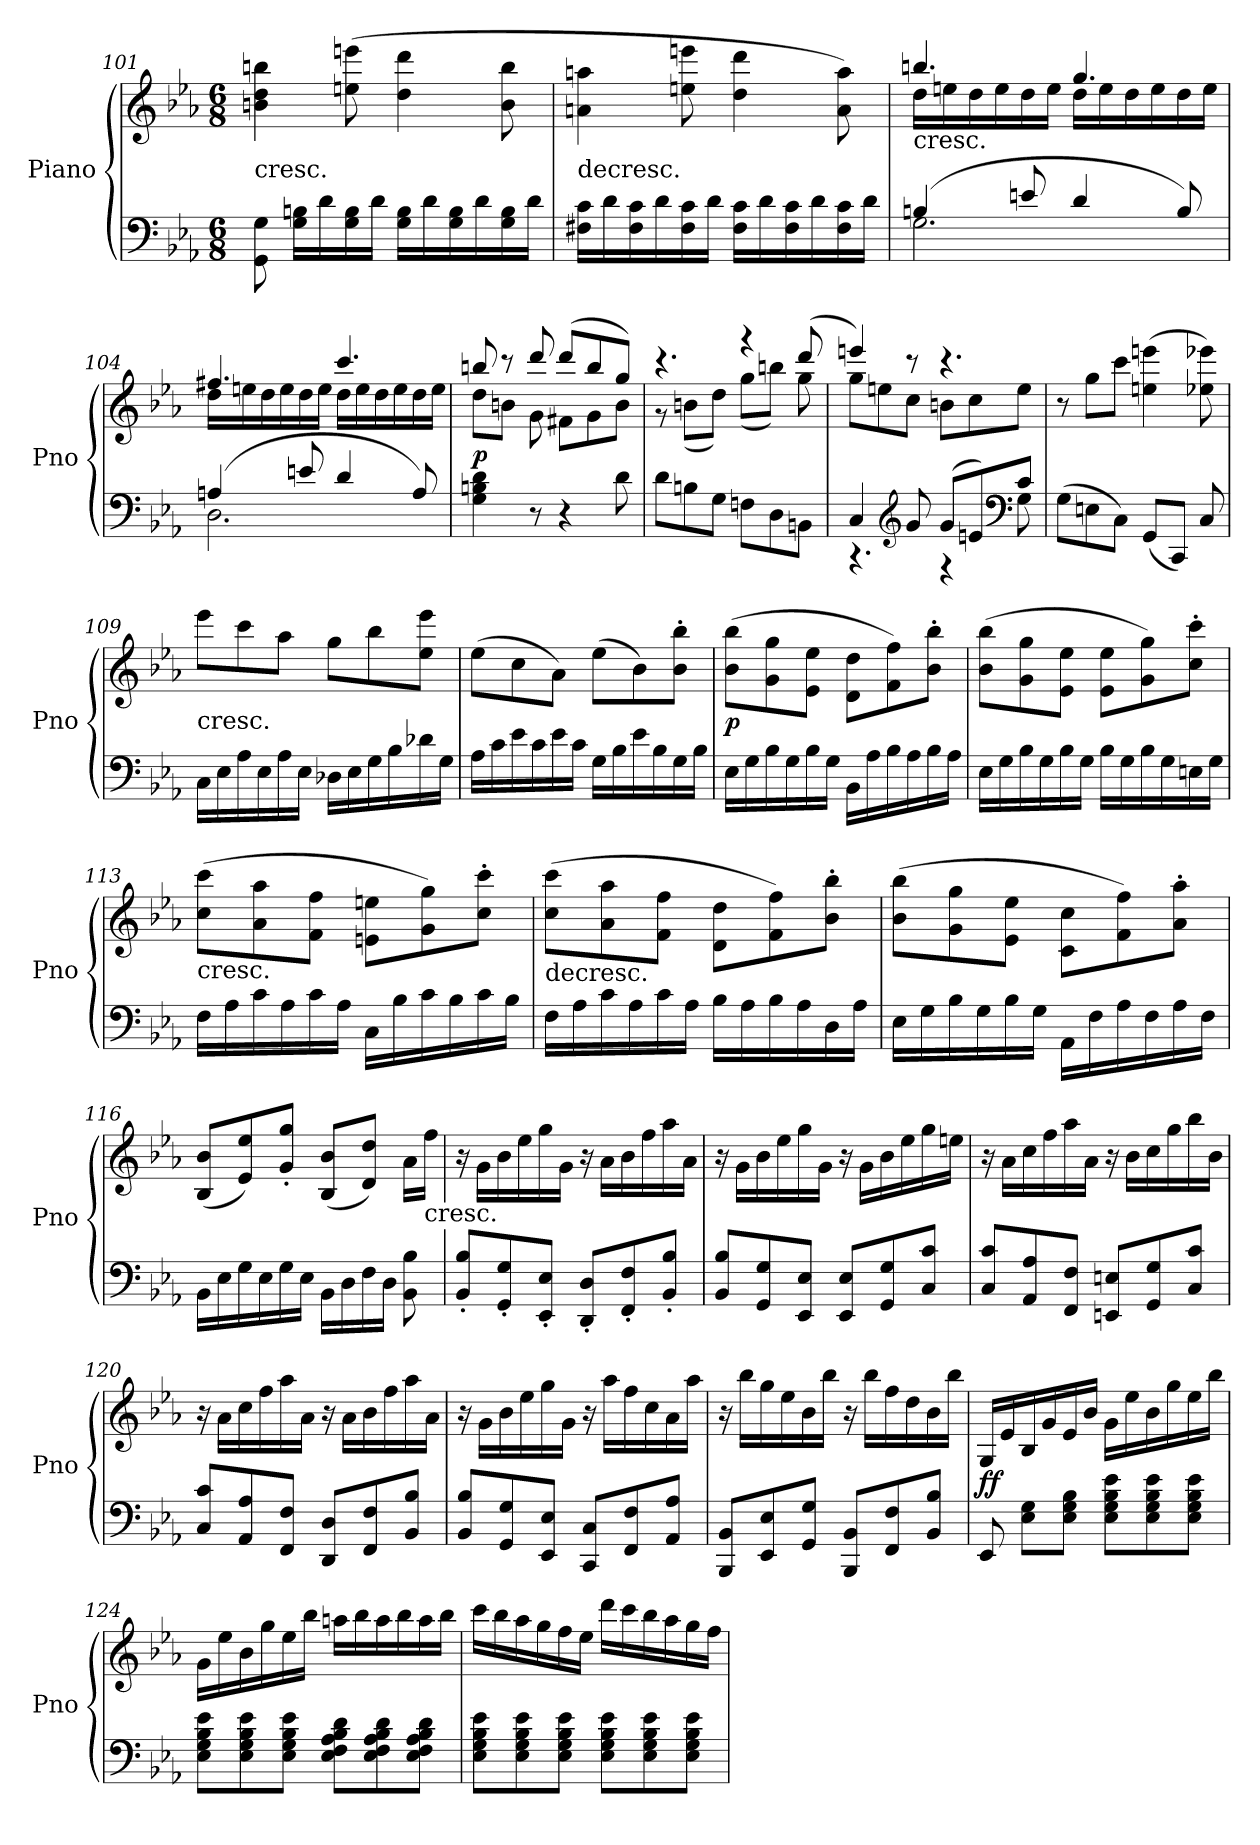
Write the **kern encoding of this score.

**kern	**kern	**dynam
*part1	*part1	*part1
*staff2	*staff1	*staff1/2
*I"Piano	*	*
*I'Pno	*	*
*clefF4	*clefG2	*
*k[b-e-a-]	*k[b-e-a-]	*
*E-:	*E-:	*
*M6/8	*M6/8	*
=101	=101	=101
!	!LO:TX:c:t=cresc.	!
8GG\ 8G\	4bn\ 4dd\ 4bbn\	.
16G\ 16Bn\LL	.	.
16d\	.	.
16G\ 16B\	(8een\ 8eeen\	.
16d\JJ	.	.
16G\ 16B\LL	4dd\ 4ddd\	.
16d\	.	.
16G\ 16B\	.	.
16d\	.	.
16G\ 16B\	8b\ 8bb\	.
16d\JJ	.	.
=102	=102	=102
!	!LO:TX:c:t=decresc.	!
16F#X\ 16c\LL	4an\ 4aan\	.
16d\	.	.
16F#\ 16c\	.	.
16d\	.	.
16F#\ 16c\	8een\ 8eeen\	.
16d\JJ	.	.
16F#\ 16c\LL	4dd\ 4ddd\	.
16d\	.	.
16F#\ 16c\	.	.
16d\	.	.
16F#\ 16c\	8a\ 8aa\)	.
16d\JJ	.	.
=103	=103	=103
*^	*^	*
!	!	!LO:TX:c:t=cresc.	!	!
(4Bn/	2.G\	4.bbn/	16dd\LL	.
.	.	.	16een\	.
.	.	.	16dd\	.
.	.	.	16ee\	.
8en/	.	.	16dd\	.
.	.	.	16ee\JJ	.
4d/	.	4.gg/	16dd\LL	.
.	.	.	16ee\	.
.	.	.	16dd\	.
.	.	.	16ee\	.
8B/)	.	.	16dd\	.
.	.	.	16ee\JJ	.
=104	=104	=104	=104	=104
(4An/	2.D\	4.ff#X/	16dd\LL	.
.	.	.	16een\	.
.	.	.	16dd\	.
.	.	.	16ee\	.
8en/	.	.	16dd\	.
.	.	.	16ee\JJ	.
4d/	.	4.ccc/	16dd\LL	.
.	.	.	16ee\	.
.	.	.	16dd\	.
.	.	.	16ee\	.
8A/)	.	.	16dd\	.
.	.	.	16ee\JJ	.
*v	*v	*	*	*
=105	=105	=105	=105
4G\ 4Bn\ 4d\	8bbn/	8dd\L	p
.	8r	8bn\J	.
8r	8ddd/	8g\	.
4r	(8ddd/L	8f#X\L	.
.	8bb/	8g\	.
8d\	8gg/J)	8b\J	.
=106	=106	=106	=106
8d\L	4.r	8r	.
8Bn\	.	(8bn\L	.
8G\J	.	8dd\J)	.
8Fn\L	4r	(8gg\L	.
8D\	.	8bbn\J)	.
8BBn\J	(8ddd/	8gg\	.
=107	=107	=107	=107
*^	*	*	*
4C/	4.r	4eeen/)	8gg\L	.
.	.	.	8een\	.
*clefG2	*	*	*	*
8g/	.	8r	8cc\J	.
(8g/L	4r	4.r	8bn\L	.
8en/)	.	.	8cc\	.
*clefF4	*	*	*	*
8c/J	8G\	.	8ee\J	.
*v	*v	*	*	*
*	*v	*v	*
=108	=108	=108
(8G\L	8r	.
8En\	8gg\L	.
8C\J)	8ccc\J	.
(8GG/L	(4een\ 4eeen\	.
8CC/J)	.	.
8C/	8ee-X\ 8eee-X\)	.
=109	=109	=109
!	!LO:TX:c:t=cresc.	!
16C\LL	8eee-\L	.
16E-\	.	.
16A-\	8ccc\	.
16E-\	.	.
16A-\	8aa-\J	.
16E-\JJ	.	.
16D-X\LL	8gg\L	.
16E-\	.	.
16G\	8bb-\	.
16B-\	.	.
16d-X\	8ee-\ 8eee-\J	.
16G\JJ	.	.
=110	=110	=110
16A-\LL	(8ee-\L	.
16c\	.	.
16e-\	8cc\	.
16c\	.	.
16e-\	8a-\J)	.
16c\JJ	.	.
16G\LL	(8ee-\L	.
16B-\	.	.
16e-\	8b-\)	.
16B-\	.	.
16G\	8b-'\ 8bb-'\J	.
16B-\JJ	.	.
=111	=111	=111
16E-\LL	(8b-\ 8bb-\L	p
16G\	.	.
16B-\	8g\ 8gg\	.
16G\	.	.
16B-\	8e-\ 8ee-\J	.
16G\JJ	.	.
16BB-\LL	8d\ 8dd\L	.
16A-\	.	.
16B-\	8f\ 8ff\)	.
16A-\	.	.
16B-\	8b-'\ 8bb-'\J	.
16A-\JJ	.	.
=112	=112	=112
16E-\LL	(8b-\ 8bb-\L	.
16G\	.	.
16B-\	8g\ 8gg\	.
16G\	.	.
16B-\	8e-\ 8ee-\J	.
16G\JJ	.	.
16B-\LL	8e-\ 8ee-\L	.
16G\	.	.
16B-\	8g\ 8gg\)	.
16G\	.	.
16En\	8cc'\ 8ccc'\J	.
16G\JJ	.	.
=113	=113	=113
!	!LO:TX:c:t=cresc.	!
16F\LL	(8cc\ 8ccc\L	.
16A-\	.	.
16c\	8a-\ 8aa-\	.
16A-\	.	.
16c\	8f\ 8ff\J	.
16A-\JJ	.	.
16C\LL	8en\ 8een\L	.
16B-\	.	.
16c\	8g\ 8gg\)	.
16B-\	.	.
16c\	8cc'\ 8ccc'\J	.
16B-\JJ	.	.
=114	=114	=114
!	!LO:TX:c:t=decresc.	!
16F\LL	(8cc\ 8ccc\L	.
16A-\	.	.
16c\	8a-\ 8aa-\	.
16A-\	.	.
16c\	8f\ 8ff\J	.
16A-\JJ	.	.
16B-\LL	8d\ 8dd\L	.
16A-\	.	.
16B-\	8f\ 8ff\)	.
16A-\	.	.
16D\	8b-'\ 8bb-'\J	.
16A-\JJ	.	.
=115	=115	=115
16E-\LL	(8b-\ 8bb-\L	.
16G\	.	.
16B-\	8g\ 8gg\	.
16G\	.	.
16B-\	8e-\ 8ee-\J	.
16G\JJ	.	.
16AA-\LL	8c\ 8cc\L	.
16F\	.	.
16A-\	8f\ 8ff\)	.
16F\	.	.
16A-\	8a-'\ 8aa-'\J	.
16F\JJ	.	.
=116	=116	=116
16BB-\LL	(8B-/ 8b-/L	.
16E-\	.	.
16G\	8e-/ 8ee-/)	.
16E-\	.	.
16G\	8g'/ 8gg'/J	.
16E-\JJ	.	.
16BB-\LL	(8B-/ 8b-/L	.
16D\	.	.
16F\	8d/ 8dd/J)	.
16D\JJ	.	.
8BB-\ 8B-\	16a-\LL	.
!	!LO:TX:c:t=cresc.	!
.	16ff\JJ	.
=117	=117	=117
8BB-'/ 8B-'/L	16r	.
.	16g\LL	.
8GG'/ 8G'/	16b-\	.
.	16ee-\	.
8EE-'/ 8E-'/J	16gg\	.
.	16g\JJ	.
8DD'/ 8D'/L	16r	.
.	16a-\LL	.
8FF'/ 8F'/	16b-\	.
.	16ff\	.
8BB-'/ 8B-'/J	16aa-\	.
.	16a-\JJ	.
=118	=118	=118
8BB-/ 8B-/L	16r	.
.	16g\LL	.
8GG/ 8G/	16b-\	.
.	16ee-\	.
8EE-/ 8E-/J	16gg\	.
.	16g\JJ	.
8EE-/ 8E-/L	16r	.
.	16g\LL	.
8GG/ 8G/	16b-\	.
.	16ee-\	.
8C/ 8c/J	16gg\	.
.	16een\JJ	.
=119	=119	=119
8C/ 8c/L	16r	.
.	16a-\LL	.
8AA-/ 8A-/	16cc\	.
.	16ff\	.
8FF/ 8F/J	16aa-\	.
.	16a-\JJ	.
8EEn/ 8En/L	16r	.
.	16b-\LL	.
8GG/ 8G/	16cc\	.
.	16gg\	.
8C/ 8c/J	16bb-\	.
.	16b-\JJ	.
=120	=120	=120
8C/ 8c/L	16r	.
.	16a-\LL	.
8AA-/ 8A-/	16cc\	.
.	16ff\	.
8FF/ 8F/J	16aa-\	.
.	16a-\JJ	.
8DD/ 8D/L	16r	.
.	16a-\LL	.
8FF/ 8F/	16b-\	.
.	16ff\	.
8BB-/ 8B-/J	16aa-\	.
.	16a-\JJ	.
=121	=121	=121
8BB-/ 8B-/L	16r	.
.	16g\LL	.
8GG/ 8G/	16b-\	.
.	16ee-\	.
8EE-/ 8E-/J	16gg\	.
.	16g\JJ	.
8CC/ 8C/L	16r	.
.	16aa-\LL	.
8FF/ 8F/	16ff\	.
.	16cc\	.
8AA-/ 8A-/J	16a-\	.
.	16aa-\JJ	.
=122	=122	=122
8BBB-/ 8BB-/L	16r	.
.	16bb-\LL	.
8EE-/ 8E-/	16gg\	.
.	16ee-\	.
8GG/ 8G/J	16b-\	.
.	16bb-\JJ	.
8BBB-/ 8BB-/L	16r	.
.	16bb-\LL	.
8FF/ 8F/	16ff\	.
.	16dd\	.
8BB-/ 8B-/J	16b-\	.
.	16bb-\JJ	.
=123	=123	=123
8EE-/	16G/LL	ff
.	16e-/	.
8E-\ 8G\L	16B-/	.
.	16g/	.
8E-\ 8G\ 8B-\J	16e-/	.
.	16b-/JJ	.
8E-\ 8G\ 8B-\ 8e-\L	16g\LL	.
.	16ee-\	.
8E-\ 8G\ 8B-\ 8e-\	16b-\	.
.	16gg\	.
8E-\ 8G\ 8B-\ 8e-\J	16ee-\	.
.	16bb-\JJ	.
=124	=124	=124
8E-\ 8G\ 8B-\ 8e-\L	16g\LL	.
.	16ee-\	.
8E-\ 8G\ 8B-\ 8e-\	16b-\	.
.	16gg\	.
8E-\ 8G\ 8B-\ 8e-\J	16ee-\	.
.	16bb-\JJ	.
8E-\ 8F\ 8A-\ 8B-\ 8d\L	16aan\LL	.
.	16bb-\	.
8E-\ 8F\ 8A-\ 8B-\ 8d\	16aa\	.
.	16bb-\	.
8E-\ 8F\ 8A-\ 8B-\ 8d\J	16aa\	.
.	16bb-\JJ	.
=125	=125	=125
8E-\ 8G\ 8B-\ 8e-\L	16ccc\LL	.
.	16bb-\	.
8E-\ 8G\ 8B-\ 8e-\	16aa-\	.
.	16gg\	.
8E-\ 8G\ 8B-\ 8e-\J	16ff\	.
.	16ee-\JJ	.
8E-\ 8G\ 8B-\ 8e-\L	16ddd\LL	.
.	16ccc\	.
8E-\ 8G\ 8B-\ 8e-\	16bb-\	.
.	16aa-\	.
8E-\ 8G\ 8B-\ 8e-\J	16gg\	.
.	16ff\JJ	.
=	=	=
*-	*-	*-
